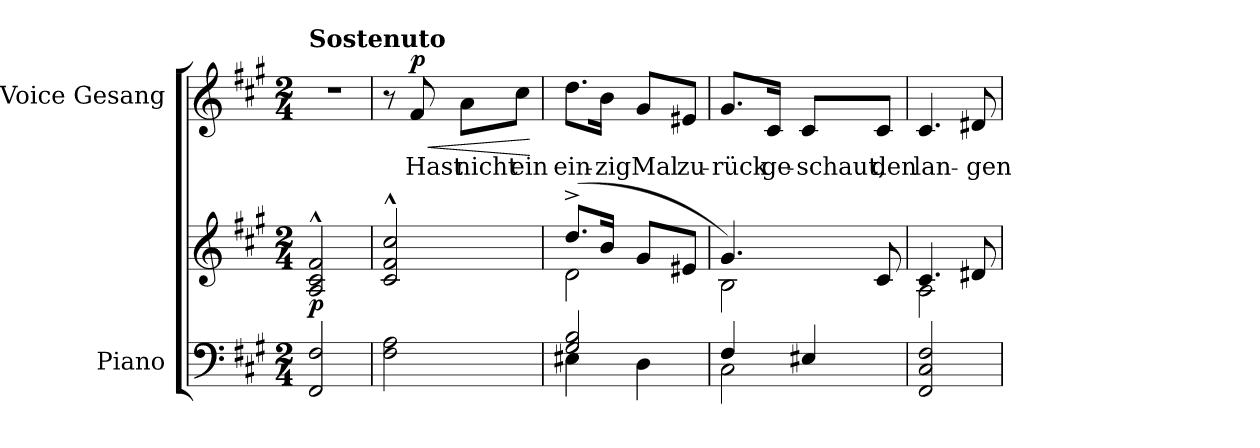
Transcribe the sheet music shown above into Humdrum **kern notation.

**kern	**kern	**dynam	**kern	**text	**dynam
*part2	*part2	*part2	*part1	*part1	*part1
*staff3	*staff2	*staff2/3	*staff1	*staff1	*staff1
*I"Piano	*	*	*I"Voice Gesang	*	*
*I'Pno	*	*	*	*	*
*clefF4	*clefG2	*	*clefG2	*	*
*k[f#c#g#]	*k[f#c#g#]	*	*k[f#c#g#]	*	*
*M2/4	*M2/4	*	*M2/4	*	*
*MM80	*MM80	*	*MM80	*	*
=1	=1	=1	=1	=1	=1
!	!	!	!LO:TX:a:B:t=Sostenuto	!	!
!	!	!LO:DY:b	!	!	!
2FF#/ 2F#/	2A/^^ 2c#/^^ 2f#/^^	p	2r	.	.
=2	=2	=2	=2	=2	=2
2F#\ 2A\	2c#/^^ 2f#/^^ 2cc#/^^	.	8r	.	.
!	!	!	!	!LO:LY:b	!LO:HP:b
!	!	!	!	!	!LO:DY:n=1:a
.	.	.	8f#/	Hast	< p
!	!	!	!	!LO:LY:b	!
.	.	.	8a\L	nicht	.
!	!	!	!	!LO:LY:b	!
.	.	.	8cc#\J	ein	.
.	.	.	.	.	[
=3	=3	=3	=3	=3	=3
*^	*^	*	*	*	*
!	!	!	!	!	!	!LO:LY:b	!
2G#/ 2B/	4E#X\	(>8.dd^/L	2d\	.	8.dd\L	ein-	.
!	!	!	!	!	!	!LO:LY:b	!
.	.	16b/Jk	.	.	16b\Jk	-zig	.
!	!	!	!	!	!	!LO:LY:b	!
.	4D\	8g#/L	.	.	8g#/L	Mal	.
!	!	!	!	!	!	!LO:LY:b	!
.	.	8e#X/J	.	.	8e#X/J	zu-	.
=4	=4	=4	=4	=4	=4	=4	=4
!	!	!	!	!	!	!LO:LY:b	!
4F#/	2C#\	4.g#/)	2B\	.	8.g#/L	-rück	.
!	!	!	!	!	!	!LO:LY:b	!
.	.	.	.	.	16c#/Jk	ge-	.
!	!	!	!	!	!	!LO:LY:b	!
4E#X/	.	.	.	.	8c#/L	-schaut,	.
!	!	!	!	!	!	!LO:LY:b	!
.	.	8c#/	.	.	8c#/J	den	.
*v	*v	*	*	*	*	*	*
!!LO:LB:g=z
=5	=5	=5	=5	=5	=5	=5
!	!	!	!	!	!LO:LY:b	!
2FF#/ 2C#/ 2F#/	4.c#/	2A\	.	4.c#/	lan-	.
!	!	!	!	!	!LO:LY:b	!
.	8d#X/	.	.	8d#X/	-gen	.
*	*v	*v	*	*	*	*
=	=	=	=	=	=
*-	*-	*-	*-	*-	*-
